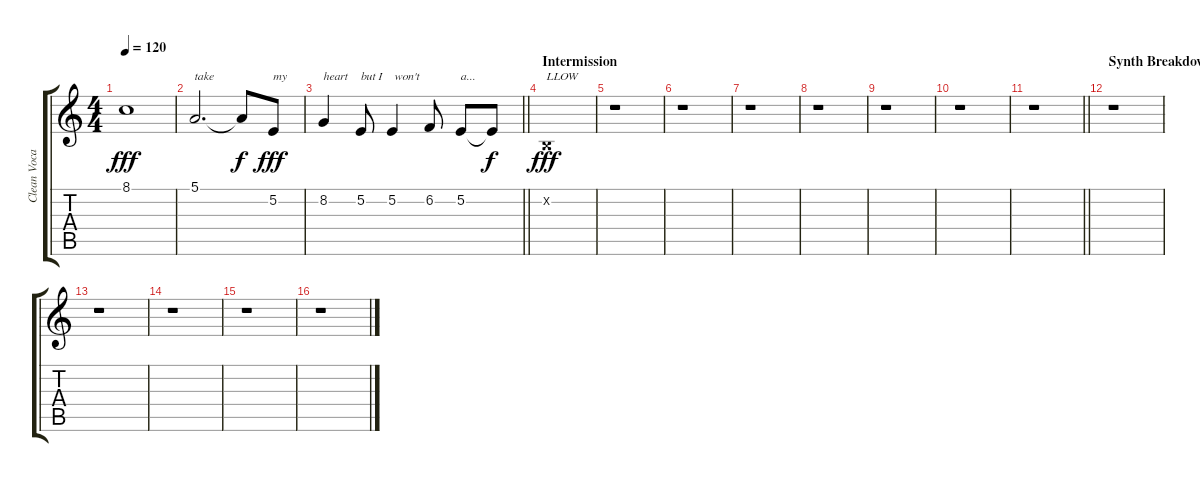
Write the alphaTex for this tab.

\track ("Clean Vocals" "Clean Voca") {instrument lead5charang}
\staff {score tabs}
\tuning (E4 B3 G3 D3 A2 E2) {hide}
\ts (4 4)
\tempo 120
\clef g2
\ks c
8.1.1{dy fff} |
5.1.2{d txt "take"} 5.1{t}.8{dy f} 5.2.8{txt "my" dy fff} |
\barLineRight lightlight
8.2.4{txt "heart"} 5.2.8{txt "but I    won't"} 5.2.4 6.2.8 5.2.8{txt "a..."} 5.2{t}.8{dy f} |
\section ("" "Intermission")
0.2{x}.1{txt "LLOW" dy fff} |
r.1 |
r.1 |
r.1 |
r.1 |
r.1 |
r.1 |
\barLineRight lightlight
r.1 |
\section ("" "Synth Breakdown")
r.1 |
r.1 |
r.1 |
r.1 |
r.1
